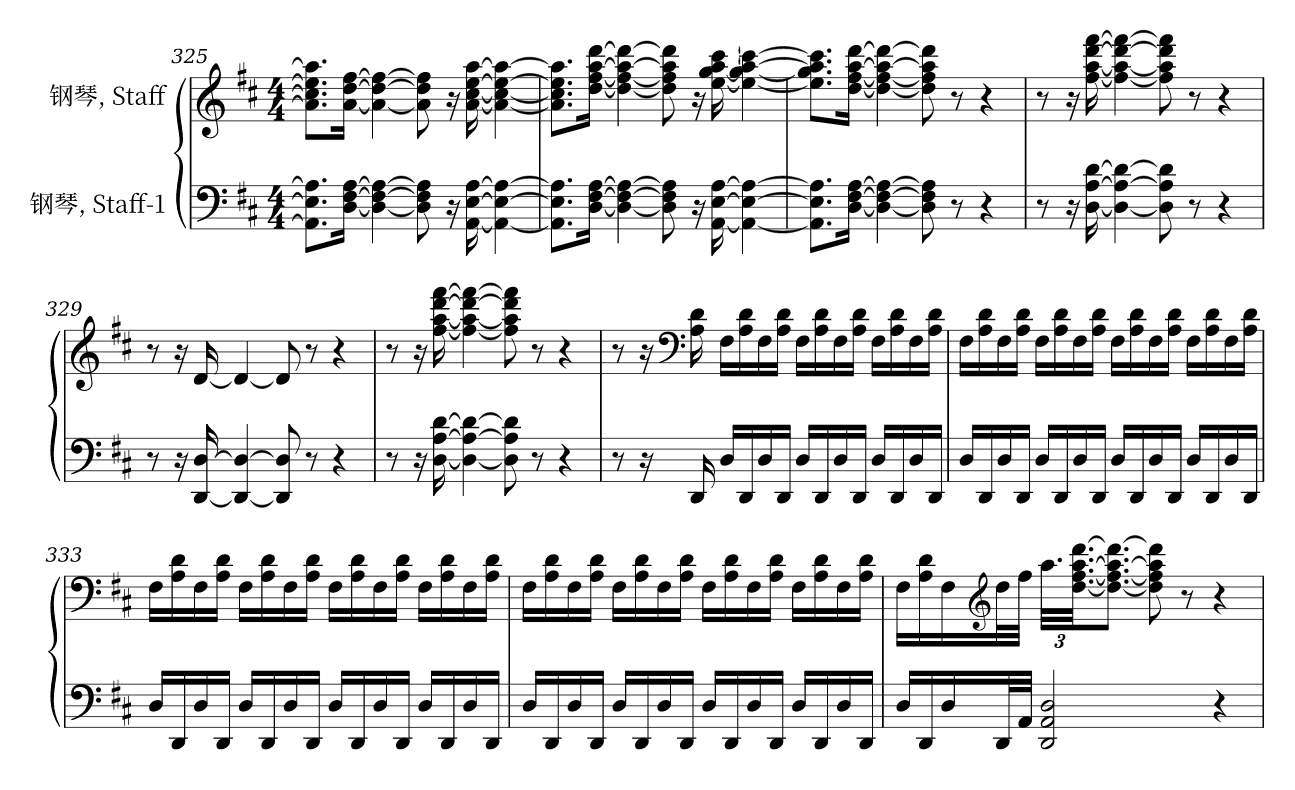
**kern	**kern
*part2	*part1
*staff2	*staff1
*I"钢琴, Staff-1	*I"钢琴, Staff
*clefF4	*clefG2
*k[f#c#]	*k[f#c#]
*M4/4	*M4/4
=325	=325
8.AA\] 8.E\] 8.A\]L	8.a\] 8.cc#\] 8.ee\] 8.aa\]L
[16D\ [16F#\ [16A\Jk	[16a\ [16dd\ [16ff#\Jk
4D\_ 4F#\_ 4A\_	4a\_ 4dd\_ 4ff#\_
8D\] 8F#\] 8A\]	8a\] 8dd\] 8ff#\]
16r	16r
[16AA\ [16E\ [16A\	[16a\ [16cc#\ [16ee\ [16aa\
4AA\_ 4E\_ 4A\_	4a\_ 4cc#\_ 4ee\_ 4aa\_
=326	=326
8.AA\] 8.E\] 8.A\]L	8.a\] 8.cc#\] 8.ee\] 8.aa\]L
[16D\ [16F#\ [16A\Jk	[16dd\ [16ff#\ [16aa\ [16ddd\Jk
4D\_ 4F#\_ 4A\_	4dd\_ 4ff#\_ 4aa\_ 4ddd\_
8D\] 8F#\] 8A\]	8dd\] 8ff#\] 8aa\] 8ddd\]
16r	16r
[16AA\ [16E\ [16A\	[16ee\ [16gg\ [16aa\ [16ccc#\
4AA\_ 4E\_ 4A\_	4ee\_ 4gg\_ 4aa\_ 4ccc#\_
!!LO:LB:g=z
=327	=327
8.AA\] 8.E\] 8.A\]L	8.ee\] 8.gg\] 8.aa\] 8.ccc#\]L
[16D\ [16F#\ [16A\Jk	[16dd\ [16ff#\ [16aa\ [16ddd\Jk
4D\_ 4F#\_ 4A\_	4dd\_ 4ff#\_ 4aa\_ 4ddd\_
8D\] 8F#\] 8A\]	8dd\] 8ff#\] 8aa\] 8ddd\]
8r	8r
4r	4r
=328	=328
8r	8r
16r	16r
[16D\ [16A\ [16d\	[16ff#\ [16aa\ [16ddd\ [16fff#\
4D\_ 4A\_ 4d\_	4ff#\_ 4aa\_ 4ddd\_ 4fff#\_
8D\] 8A\] 8d\]	8ff#\] 8aa\] 8ddd\] 8fff#\]
8r	8r
4r	4r
=329	=329
8r	8r
16r	16r
[16DD/ [16D/	[16d/
4DD/_ 4D/_	4d/_
8DD/] 8D/]	8d/]
8r	8r
4r	4r
=330	=330
8r	8r
16r	16r
[16D\ [16A\ [16d\	[16ff#\ [16aa\ [16ddd\ [16fff#\
4D\_ 4A\_ 4d\_	4ff#\_ 4aa\_ 4ddd\_ 4fff#\_
8D\] 8A\] 8d\]	8ff#\] 8aa\] 8ddd\] 8fff#\]
8r	8r
4r	4r
!!LO:LB:g=z
=331	=331
8r	8r
16r	16r
*	*clefF4
16DD/	16A\ 16d\
16D/LL	16F#\LL
16DD/	16A\ 16d\
16D/	16F#\
16DD/JJ	16A\ 16d\JJ
16D/LL	16F#\LL
16DD/	16A\ 16d\
16D/	16F#\
16DD/JJ	16A\ 16d\JJ
16D/LL	16F#\LL
16DD/	16A\ 16d\
16D/	16F#\
16DD/JJ	16A\ 16d\JJ
=332	=332
16D/LL	16F#\LL
16DD/	16A\ 16d\
16D/	16F#\
16DD/JJ	16A\ 16d\JJ
16D/LL	16F#\LL
16DD/	16A\ 16d\
16D/	16F#\
16DD/JJ	16A\ 16d\JJ
16D/LL	16F#\LL
16DD/	16A\ 16d\
16D/	16F#\
16DD/JJ	16A\ 16d\JJ
16D/LL	16F#\LL
16DD/	16A\ 16d\
16D/	16F#\
16DD/JJ	16A\ 16d\JJ
!!LO:LB:g=z
=333	=333
16D/LL	16F#\LL
16DD/	16A\ 16d\
16D/	16F#\
16DD/JJ	16A\ 16d\JJ
16D/LL	16F#\LL
16DD/	16A\ 16d\
16D/	16F#\
16DD/JJ	16A\ 16d\JJ
16D/LL	16F#\LL
16DD/	16A\ 16d\
16D/	16F#\
16DD/JJ	16A\ 16d\JJ
16D/LL	16F#\LL
16DD/	16A\ 16d\
16D/	16F#\
16DD/JJ	16A\ 16d\JJ
=334	=334
16D/LL	16F#\LL
16DD/	16A\ 16d\
16D/	16F#\
16DD/JJ	16A\ 16d\JJ
16D/LL	16F#\LL
16DD/	16A\ 16d\
16D/	16F#\
16DD/JJ	16A\ 16d\JJ
16D/LL	16F#\LL
16DD/	16A\ 16d\
16D/	16F#\
16DD/JJ	16A\ 16d\JJ
16D/LL	16F#\LL
16DD/	16A\ 16d\
16D/	16F#\
16DD/JJ	16A\ 16d\JJ
!!LO:LB:g=z
=335	=335
16D/LL	16F#\LL
16DD/	16A\ 16d\
16D/	16F#\
*	*clefG2
32DD/L	32dd\L
32AA/JJJ	32ff#\JJJ
*	*Xbrackettup
2DD/ 2AA/ 2D/	48.aa\LLL
.	[48.dd\ [48.ff#\ [48.aa\ [48.ddd\JJ
.	8.dd\_ 8.ff#\_ 8.aa\_ 8.ddd\_J
.	8dd\] 8ff#\] 8aa\] 8ddd\]
.	8r
4r	4r
=	=
*-	*-
